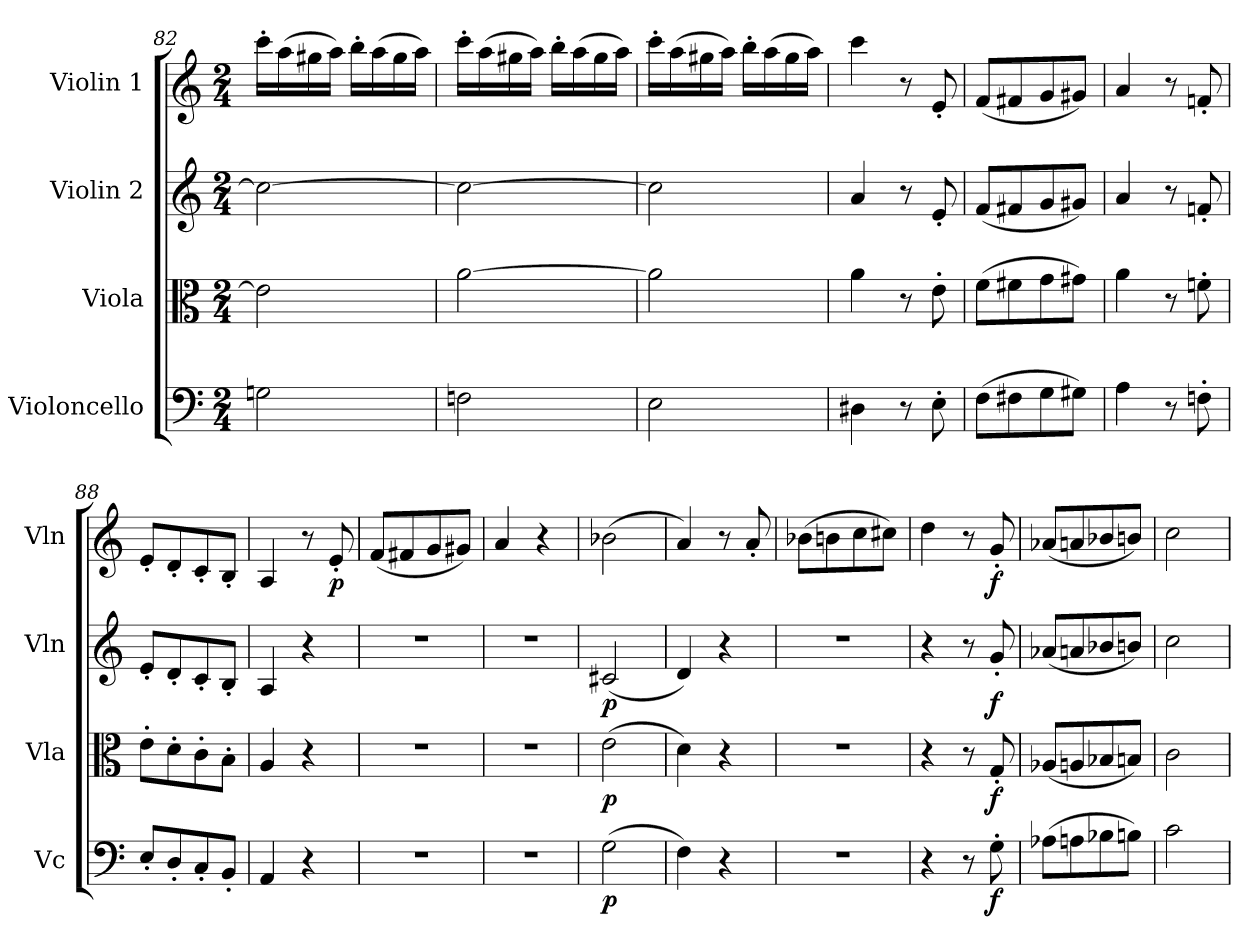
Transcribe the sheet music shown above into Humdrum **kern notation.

**kern	**dynam	**kern	**dynam	**kern	**dynam	**kern	**dynam
*part4	*part4	*part3	*part3	*part2	*part2	*part1	*part1
*staff4	*staff4	*staff3	*staff3	*staff2	*staff2	*staff1	*staff1
*I"Violoncello	*	*I"Viola	*	*I"Violin 2	*	*I"Violin 1	*
*I'Vc	*	*I'Vla	*	*I'Vln	*	*I'Vln	*
*clefF4	*	*clefC3	*	*clefG2	*	*clefG2	*
*k[]	*	*k[]	*	*k[]	*	*k[]	*
*M2/4	*	*M2/4	*	*M2/4	*	*M2/4	*
=82	=82	=82	=82	=82	=82	=82	=82
2Gn\	.	2e\]	.	2cc\_	.	16ccc'\LL	.
.	.	.	.	.	.	(16aa\	.
.	.	.	.	.	.	16gg#X\	.
.	.	.	.	.	.	16aa\JJ)	.
.	.	.	.	.	.	16bb'\LL	.
.	.	.	.	.	.	(16aa\	.
.	.	.	.	.	.	16gg#\	.
.	.	.	.	.	.	16aa\JJ)	.
=83	=83	=83	=83	=83	=83	=83	=83
2Fn\	.	[2a\	.	2cc\_	.	16ccc'\LL	.
.	.	.	.	.	.	(16aa\	.
.	.	.	.	.	.	16gg#X\	.
.	.	.	.	.	.	16aa\JJ)	.
.	.	.	.	.	.	16bb'\LL	.
.	.	.	.	.	.	(16aa\	.
.	.	.	.	.	.	16gg#\	.
.	.	.	.	.	.	16aa\JJ)	.
!!LO:LB:g=z
=84	=84	=84	=84	=84	=84	=84	=84
2E\	.	2a\]	.	2cc\]	.	16ccc'\LL	.
.	.	.	.	.	.	(16aa\	.
.	.	.	.	.	.	16gg#X\	.
.	.	.	.	.	.	16aa\JJ)	.
.	.	.	.	.	.	16bb'\LL	.
.	.	.	.	.	.	(16aa\	.
.	.	.	.	.	.	16gg#\	.
.	.	.	.	.	.	16aa\JJ)	.
=85	=85	=85	=85	=85	=85	=85	=85
4D#X\	.	4a\	.	4a/	.	4ccc\	.
8r	.	8r	.	8r	.	8r	.
8E'\	.	8e'\	.	8e'/	.	8e'/	.
=86	=86	=86	=86	=86	=86	=86	=86
(8F\L	.	(8f\L	.	(8f/L	.	(8f/L	.
8F#X\	.	8f#X\	.	8f#X/	.	8f#X/	.
8G\	.	8g\	.	8g/	.	8g/	.
8G#X\J)	.	8g#X\J)	.	8g#X/J)	.	8g#X/J)	.
=87	=87	=87	=87	=87	=87	=87	=87
4A\	.	4a\	.	4a/	.	4a/	.
8r	.	8r	.	8r	.	8r	.
8Fn'\	.	8fn'\	.	8fn'/	.	8fn'/	.
=88	=88	=88	=88	=88	=88	=88	=88
8E'/L	.	8e'\L	.	8e'/L	.	8e'/L	.
8D'/	.	8d'\	.	8d'/	.	8d'/	.
8C'/	.	8c'\	.	8c'/	.	8c'/	.
8BB'/J	.	8B'\J	.	8B'/J	.	8B'/J	.
=89	=89	=89	=89	=89	=89	=89	=89
4AA/	.	4A/	.	4A/	.	4A/	.
4r	.	4r	.	4r	.	8r	.
!	!	!	!	!	!	!	!LO:DY:b
.	.	.	.	.	.	8e'/	p
=90	=90	=90	=90	=90	=90	=90	=90
2r	.	2r	.	2r	.	(8f/L	.
.	.	.	.	.	.	8f#X/	.
.	.	.	.	.	.	8g/	.
.	.	.	.	.	.	8g#X/J)	.
!!LO:LB:g=z
=91	=91	=91	=91	=91	=91	=91	=91
2r	.	2r	.	2r	.	4a/	.
.	.	.	.	.	.	4r	.
=92	=92	=92	=92	=92	=92	=92	=92
!	!LO:DY:b	!	!LO:DY:b	!	!LO:DY:b	!	!
(2G\	p	(2e\	p	(2c#X/	p	(2b-X\	.
=93	=93	=93	=93	=93	=93	=93	=93
4F\)	.	4d\)	.	4d/)	.	4a/)	.
4r	.	4r	.	4r	.	8r	.
.	.	.	.	.	.	8a'/	.
=94	=94	=94	=94	=94	=94	=94	=94
2r	.	2r	.	2r	.	(8b-X\L	.
.	.	.	.	.	.	8bn\	.
.	.	.	.	.	.	8cc\	.
.	.	.	.	.	.	8cc#X\J)	.
=95	=95	=95	=95	=95	=95	=95	=95
4r	.	4r	.	4r	.	4dd\	.
8r	.	8r	.	8r	.	8r	.
!	!LO:DY:b	!	!LO:DY:b	!	!LO:DY:b	!	!LO:DY:b
8G'\	f	8G'/	f	8g'/	f	8g'/	f
=96	=96	=96	=96	=96	=96	=96	=96
(8A-X\L	.	(8A-X/L	.	(8a-X/L	.	(8a-X/L	.
8An\	.	8An/	.	8an/	.	8an/	.
8B-X\	.	8B-X/	.	8b-X/	.	8b-X/	.
8Bn\J)	.	8Bn/J)	.	8bn/J)	.	8bn/J)	.
=97	=97	=97	=97	=97	=97	=97	=97
2c\	.	2c\	.	2cc\	.	2cc\	.
=	=	=	=	=	=	=	=
*-	*-	*-	*-	*-	*-	*-	*-
